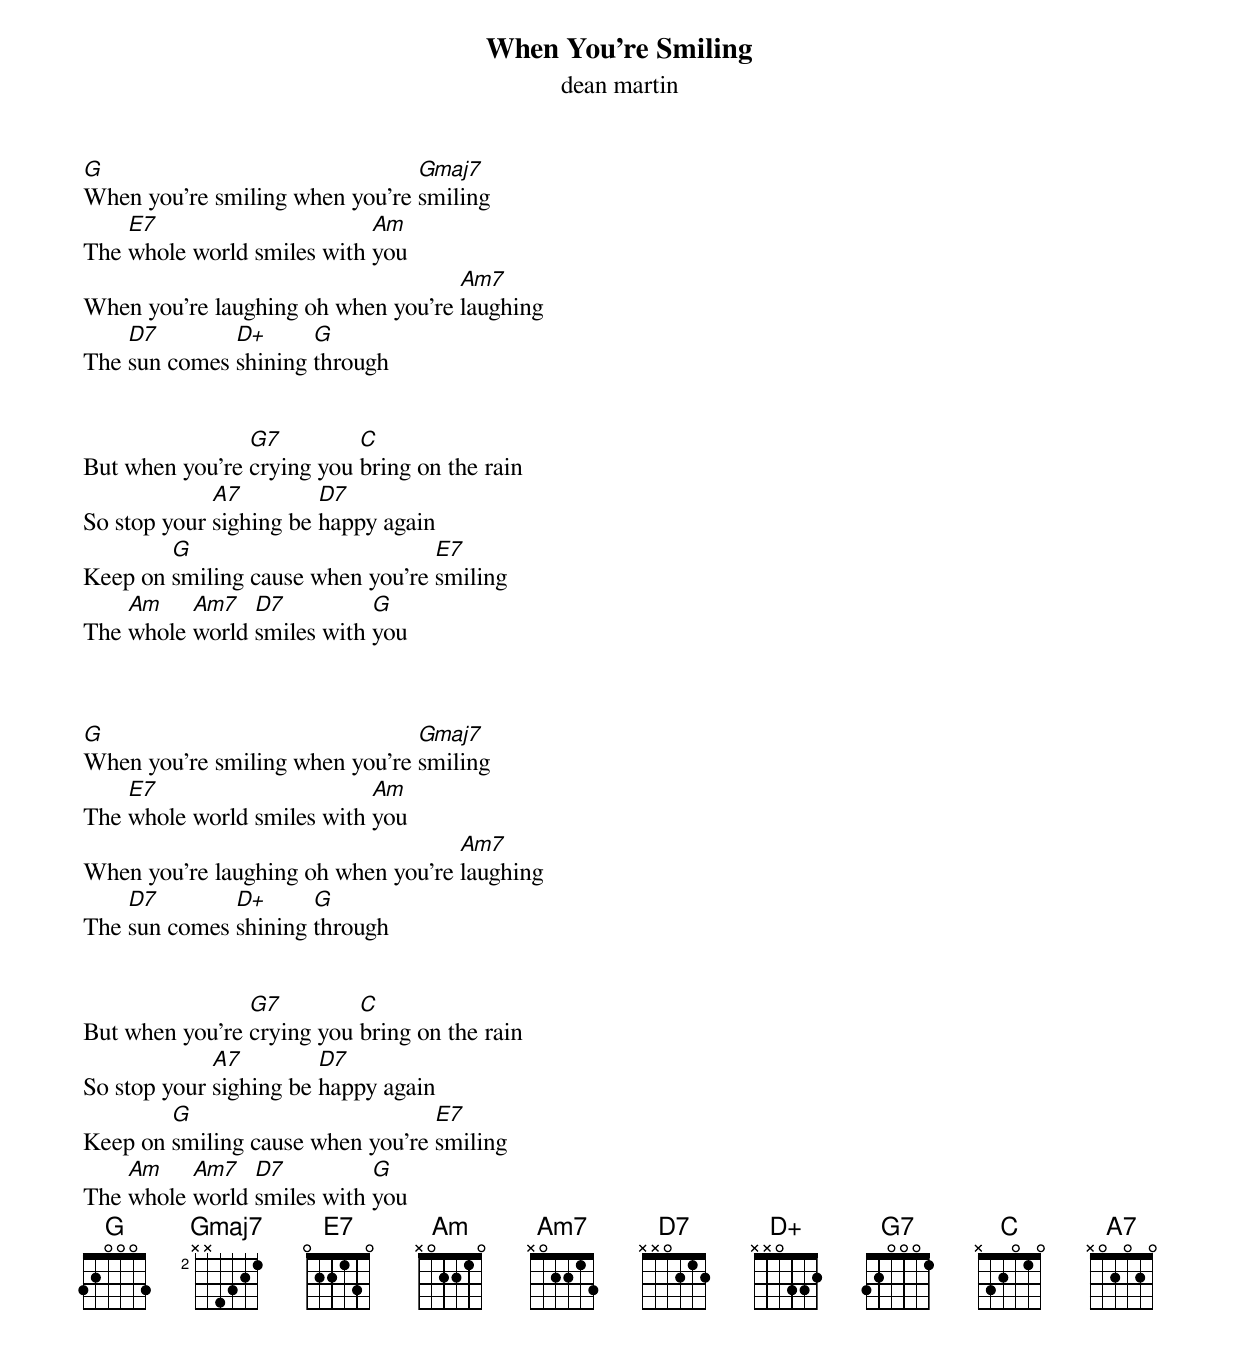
{title: When You're Smiling}
{subtitle: dean martin}


[G]When you're smiling when you're [Gmaj7]smiling
The [E7]whole world smiles with [Am]you
When you're laughing oh when you're [Am7]laughing
The [D7]sun comes [D+]shining [G]through


But when you're [G7]crying you [C]bring on the rain
So stop your [A7]sighing be [D7]happy again
Keep on [G]smiling cause when you're [E7]smiling
The [Am]whole [Am7]world [D7]smiles with [G]you



[G]When you're smiling when you're [Gmaj7]smiling
The [E7]whole world smiles with [Am]you
When you're laughing oh when you're [Am7]laughing
The [D7]sun comes [D+]shining [G]through


But when you're [G7]crying you [C]bring on the rain
So stop your [A7]sighing be [D7]happy again
Keep on [G]smiling cause when you're [E7]smiling
The [Am]whole [Am7]world [D7]smiles with [G]you
